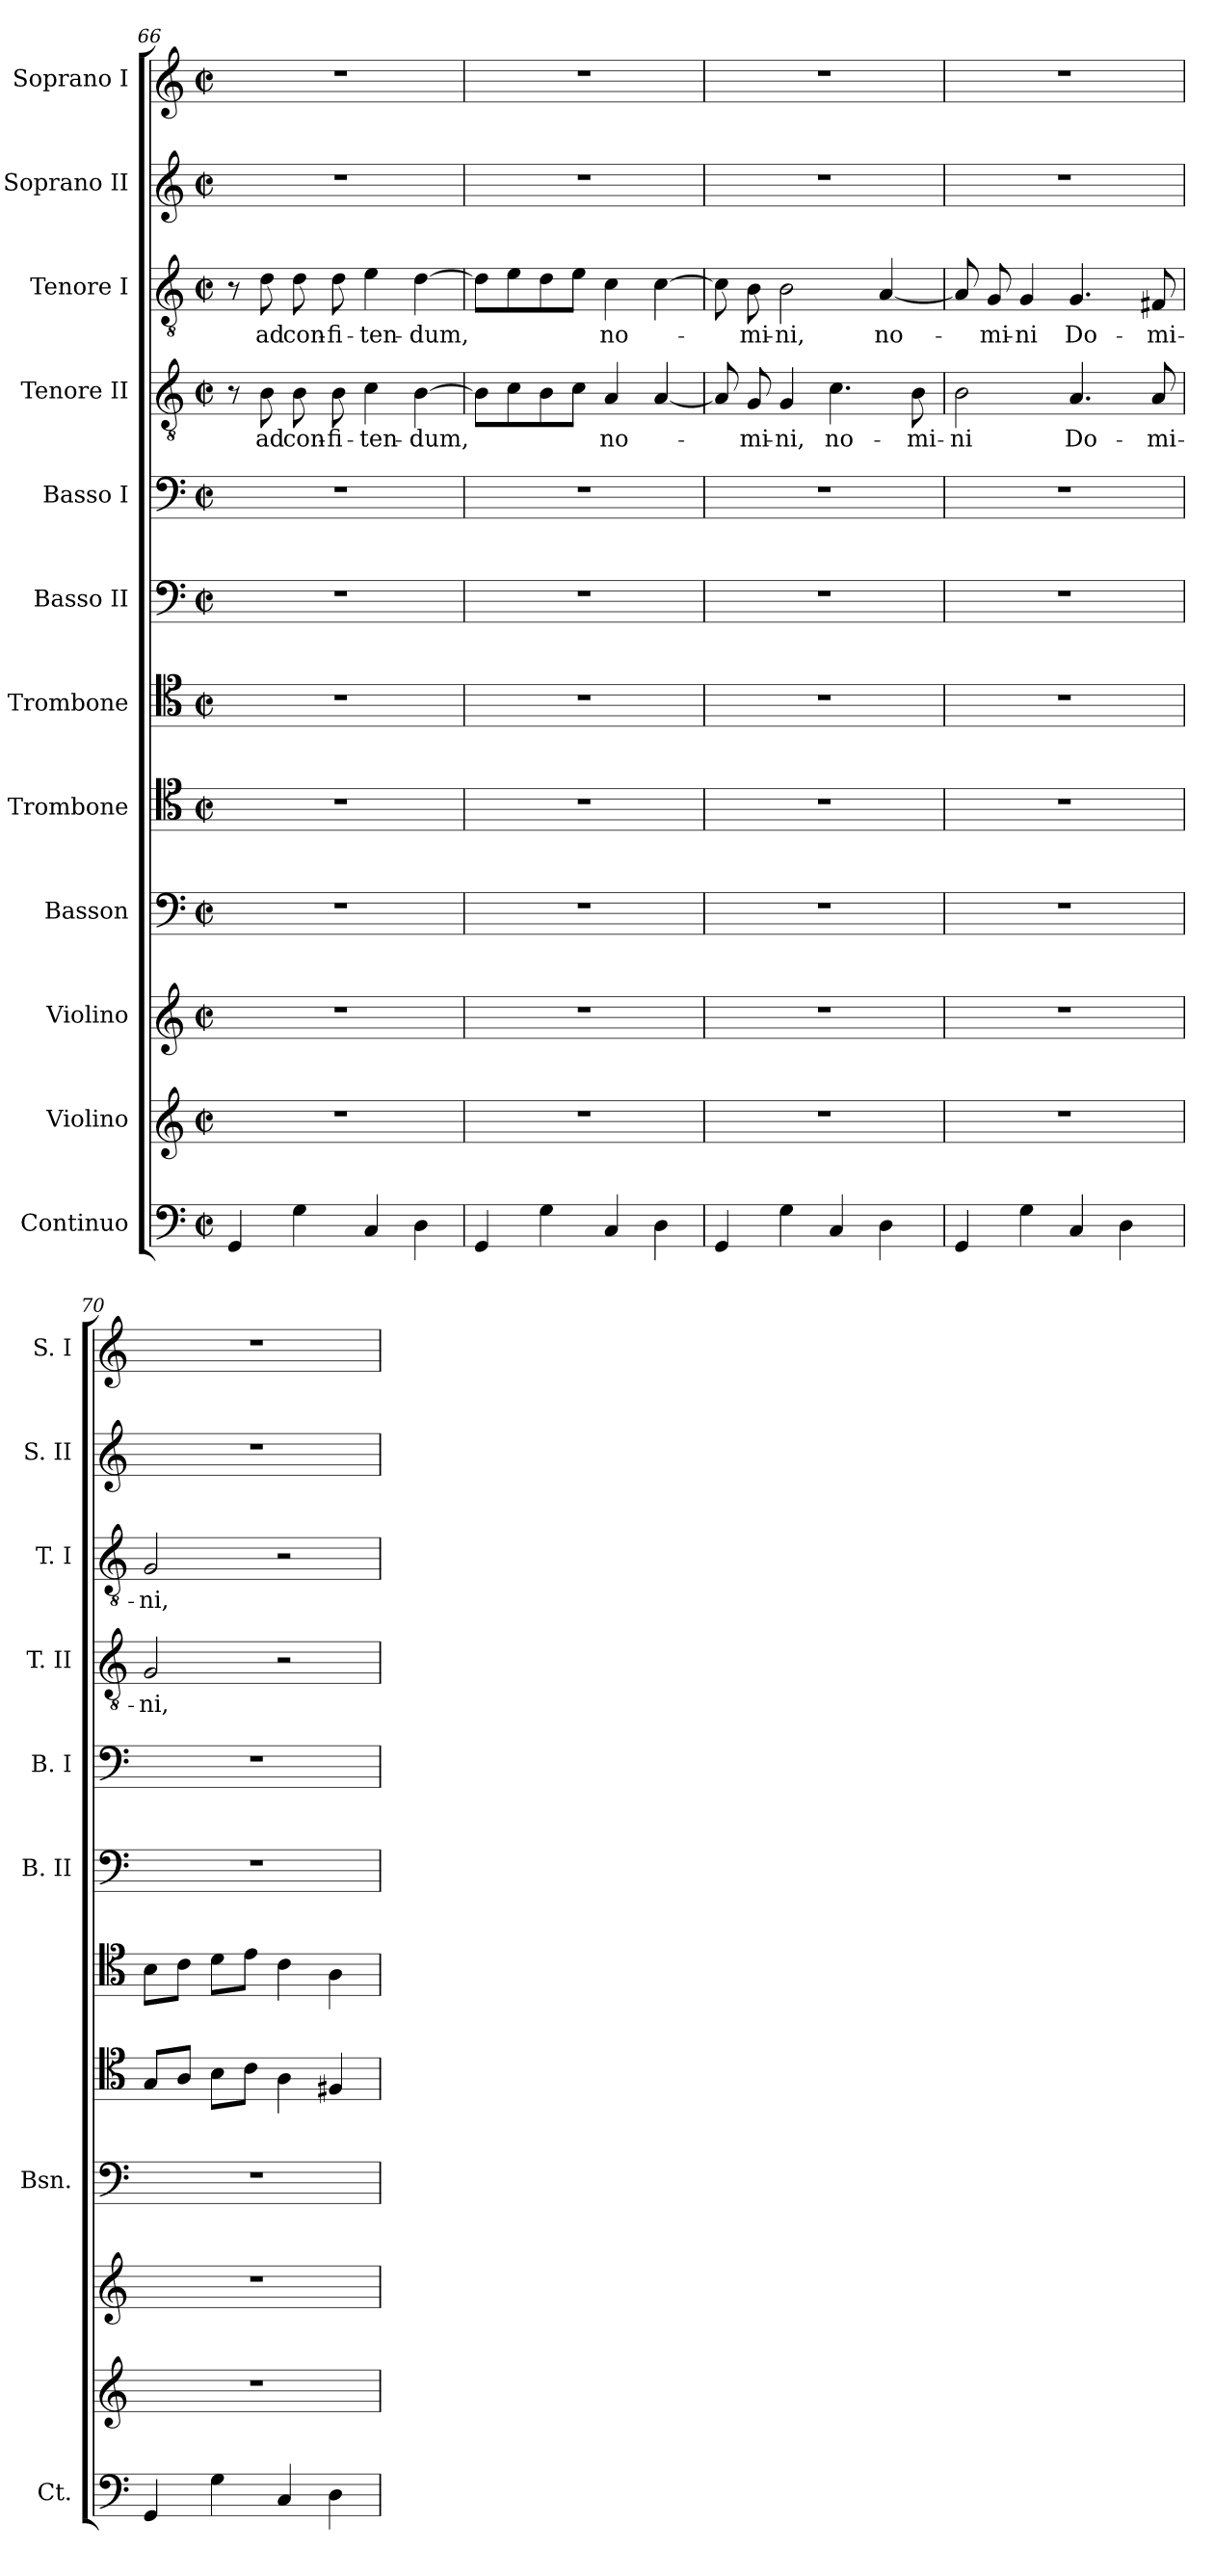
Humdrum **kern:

**kern	**kern	**kern	**kern	**kern	**kern	**kern	**kern	**kern	**text	**kern	**text	**kern	**kern
*part12	*part11	*part10	*part9	*part8	*part7	*part6	*part5	*part4	*part4	*part3	*part3	*part2	*part1
*staff12	*staff11	*staff10	*staff9	*staff8	*staff7	*staff6	*staff5	*staff4	*staff4	*staff3	*staff3	*staff2	*staff1
*I"Continuo	*I"Violino	*I"Violino	*I"Basson	*I"Trombone	*I"Trombone	*I"Basso II	*I"Basso I	*I"Tenore II	*	*I"Tenore I	*	*I"Soprano II	*I"Soprano I
*I'Ct.	*	*	*I'Bsn.	*	*	*I'B. II	*I'B. I	*I'T. II	*	*I'T. I	*	*I'S. II	*I'S. I
*clefF4	*clefG2	*clefG2	*clefF4	*clefC4	*clefC4	*clefF4	*clefF4	*clefGv2	*	*clefGv2	*	*clefG2	*clefG2
*k[]	*k[]	*k[]	*k[]	*k[]	*k[]	*k[]	*k[]	*k[]	*	*k[]	*	*k[]	*k[]
*M2/2	*M2/2	*M2/2	*M2/2	*M2/2	*M2/2	*M2/2	*M2/2	*M2/2	*	*M2/2	*	*M2/2	*M2/2
*met(c|)	*met(c|)	*met(c|)	*met(c|)	*met(c|)	*met(c|)	*met(c|)	*met(c|)	*met(c|)	*	*met(c|)	*	*met(c|)	*met(c|)
=66	=66	=66	=66	=66	=66	=66	=66	=66	=66	=66	=66	=66	=66
4GG/	1r	1r	1r	1r	1r	1r	1r	8r	.	8r	.	1r	1r
!	!	!	!	!	!	!	!	!	!LO:LY:b	!	!LO:LY:b	!	!
.	.	.	.	.	.	.	.	8B\	ad	8d\	ad	.	.
!	!	!	!	!	!	!	!	!	!LO:LY:b	!	!LO:LY:b	!	!
4G\	.	.	.	.	.	.	.	8B\	con-	8d\	con-	.	.
!	!	!	!	!	!	!	!	!	!LO:LY:b	!	!LO:LY:b	!	!
.	.	.	.	.	.	.	.	8B\	-fi-	8d\	-fi-	.	.
!	!	!	!	!	!	!	!	!	!LO:LY:b	!	!LO:LY:b	!	!
4C/	.	.	.	.	.	.	.	4c\	-ten-	4e\	-ten-	.	.
!	!	!	!	!	!	!	!	!	!LO:LY:b	!	!LO:LY:b	!	!
4D\	.	.	.	.	.	.	.	[4B\	-dum,	[4d\	-dum,	.	.
=67	=67	=67	=67	=67	=67	=67	=67	=67	=67	=67	=67	=67	=67
4GG/	1r	1r	1r	1r	1r	1r	1r	8B\L]	.	8d\L]	.	1r	1r
.	.	.	.	.	.	.	.	8c\	.	8e\	.	.	.
4G\	.	.	.	.	.	.	.	8B\	.	8d\	.	.	.
.	.	.	.	.	.	.	.	8c\J	.	8e\J	.	.	.
!	!	!	!	!	!	!	!	!	!LO:LY:b	!	!LO:LY:b	!	!
4C/	.	.	.	.	.	.	.	4A/	no-	4c\	no-	.	.
4D\	.	.	.	.	.	.	.	[4A/	.	[4c\	.	.	.
=68	=68	=68	=68	=68	=68	=68	=68	=68	=68	=68	=68	=68	=68
4GG/	1r	1r	1r	1r	1r	1r	1r	8A/]	.	8c\]	.	1r	1r
!	!	!	!	!	!	!	!	!	!LO:LY:b	!	!LO:LY:b	!	!
.	.	.	.	.	.	.	.	8G/	-mi-	8B\	-mi-	.	.
!	!	!	!	!	!	!	!	!	!LO:LY:b	!	!LO:LY:b	!	!
4G\	.	.	.	.	.	.	.	4G/	-ni,	2B\	-ni,	.	.
!	!	!	!	!	!	!	!	!	!LO:LY:b	!	!	!	!
4C/	.	.	.	.	.	.	.	4.c\	no-	.	.	.	.
!	!	!	!	!	!	!	!	!	!	!	!LO:LY:b	!	!
4D\	.	.	.	.	.	.	.	.	.	[4A/	no-	.	.
!	!	!	!	!	!	!	!	!	!LO:LY:b	!	!	!	!
.	.	.	.	.	.	.	.	8B\	-mi-	.	.	.	.
=69	=69	=69	=69	=69	=69	=69	=69	=69	=69	=69	=69	=69	=69
!	!	!	!	!	!	!	!	!	!LO:LY:b	!	!	!	!
4GG/	1r	1r	1r	1r	1r	1r	1r	2B\	-ni	8A/]	.	1r	1r
!	!	!	!	!	!	!	!	!	!	!	!LO:LY:b	!	!
.	.	.	.	.	.	.	.	.	.	8G/	mi-	.	.
!	!	!	!	!	!	!	!	!	!	!	!LO:LY:b	!	!
4G\	.	.	.	.	.	.	.	.	.	4G/	-ni	.	.
!	!	!	!	!	!	!	!	!	!LO:LY:b	!	!LO:LY:b	!	!
4C/	.	.	.	.	.	.	.	4.A/	Do-	4.G/	Do-	.	.
4D\	.	.	.	.	.	.	.	.	.	.	.	.	.
!	!	!	!	!	!	!	!	!	!LO:LY:b	!	!LO:LY:b	!	!
.	.	.	.	.	.	.	.	8A/	-mi-	8F#X/	-mi-	.	.
=70	=70	=70	=70	=70	=70	=70	=70	=70	=70	=70	=70	=70	=70
!	!	!	!	!	!	!	!	!	!LO:LY:b	!	!LO:LY:b	!	!
4GG/	1r	1r	1r	8G/L	8B\L	1r	1r	2G/	-ni,	2G/	-ni,	1r	1r
.	.	.	.	8A/J	8c\J	.	.	.	.	.	.	.	.
4G\	.	.	.	8B\L	8d\L	.	.	.	.	.	.	.	.
.	.	.	.	8c\J	8e\J	.	.	.	.	.	.	.	.
4C/	.	.	.	4A\	4c\	.	.	2r	.	2r	.	.	.
4D\	.	.	.	4F#X/	4A\	.	.	.	.	.	.	.	.
=	=	=	=	=	=	=	=	=	=	=	=	=	=
*-	*-	*-	*-	*-	*-	*-	*-	*-	*-	*-	*-	*-	*-
